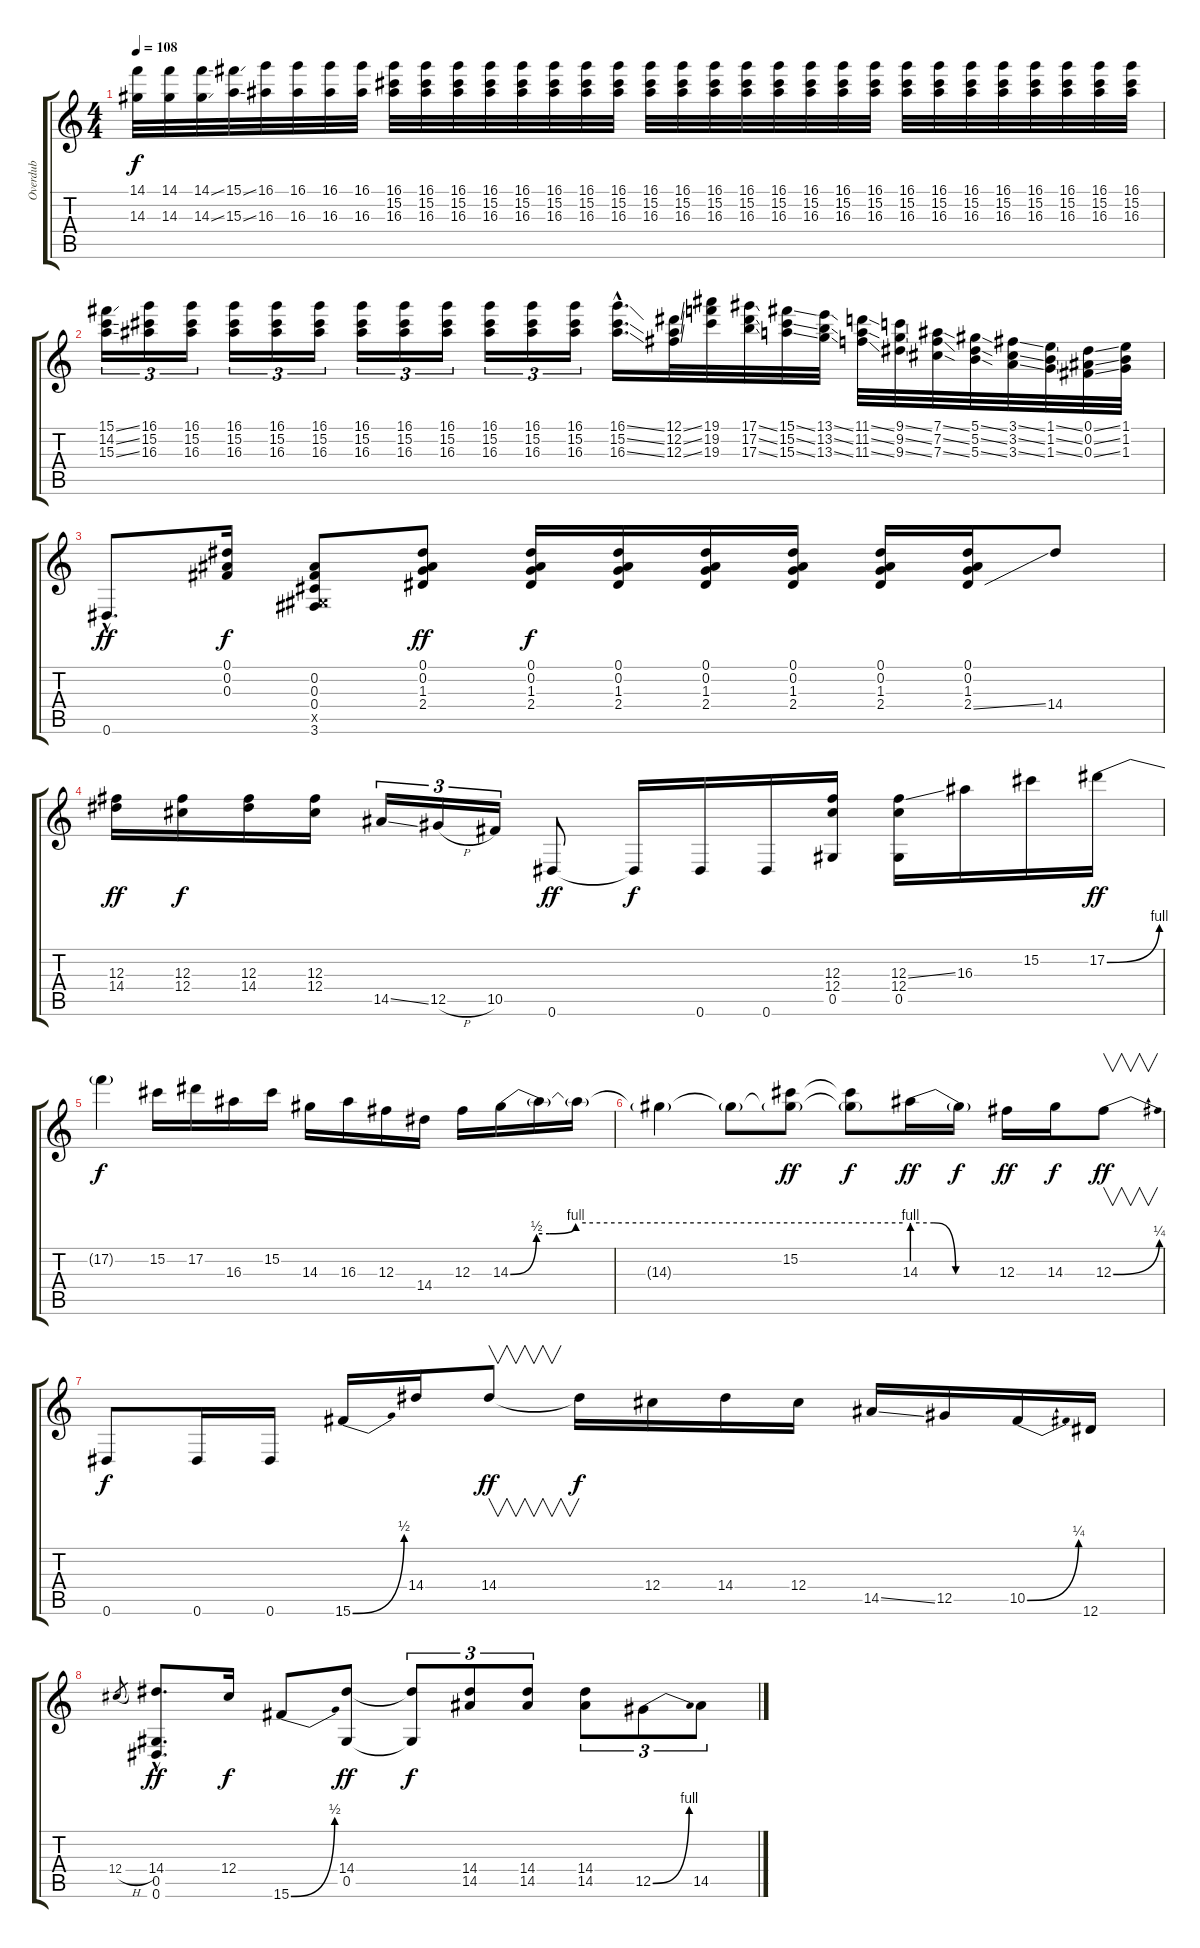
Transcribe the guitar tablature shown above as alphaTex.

\track ("Overdub" "Overdub") {instrument fretlessbass}
\staff {score tabs}
\tuning (Eb4 Bb3 Gb3 Db3 Ab2 Eb2) {hide}
\ts (4 4)
\tempo 108
\clef g2
\ks c
(14.1 14.3).32{dy f} (14.1 14.3).32 (14.1{ss} 14.3{ss}).32 (15.1{ss} 15.3{ss}).32 (16.1 16.3).32 (16.1 16.3).32 (16.1 16.3).32 (16.1 16.3).32 (16.1 15.2 16.3).32 (16.1 15.2 16.3).32 (16.1 15.2 16.3).32 (16.1 15.2 16.3).32 (16.1 15.2 16.3).32 (16.1 15.2 16.3).32 (16.1 15.2 16.3).32 (16.1 15.2 16.3).32 (16.1 15.2 16.3).32 (16.1 15.2 16.3).32 (16.1 15.2 16.3).32 (16.1 15.2 16.3).32 (16.1 15.2 16.3).32 (16.1 15.2 16.3).32 (16.1 15.2 16.3).32 (16.1 15.2 16.3).32 (16.1 15.2 16.3).32 (16.1 15.2 16.3).32 (16.1 15.2 16.3).32 (16.1 15.2 16.3).32 (16.1 15.2 16.3).32 (16.1 15.2 16.3).32 (16.1 15.2 16.3).32 (16.1 15.2 16.3).32 |
(15.1{ss} 14.2{ss} 15.3{ss}).16{tu (3 2)} (16.1 15.2 16.3).16{tu (3 2)} (16.1 15.2 16.3).16{tu (3 2)} (16.1 15.2 16.3).16{tu (3 2)} (16.1 15.2 16.3).16{tu (3 2)} (16.1 15.2 16.3).16{tu (3 2)} (16.1 15.2 16.3).16{tu (3 2)} (16.1 15.2 16.3).16{tu (3 2)} (16.1 15.2 16.3).16{tu (3 2)} (16.1 15.2 16.3).16{tu (3 2)} (16.1 15.2 16.3).16{tu (3 2)} (16.1 15.2 16.3).16{tu (3 2)} (16.1{ss hac} 15.2{ss hac} 16.3{ss hac}).16{d} (12.1{ss} 12.2{ss} 12.3{ss}).32 (19.1 19.2 19.3).32 (17.1{ss} 17.2{ss} 17.3{ss}).32 (15.1{ss} 15.2{ss} 15.3{ss}).32 (13.1{ss} 13.2{ss} 13.3{ss}).32 (11.1{ss} 11.2{ss} 11.3{ss}).32 (9.1{ss} 9.2{ss} 9.3{ss}).32 (7.1{ss} 7.2{ss} 7.3{ss}).32 (5.1{ss} 5.2{ss} 5.3{ss}).32 (3.1{ss} 3.2{ss} 3.3{ss}).32 (1.1{ss} 1.2{ss} 1.3{ss}).32 (0.1{ss} 0.2{ss} 0.3{ss}).32 (1.1 1.2 1.3).32 |
0.6{hac}.8{d dy ff} (0.1 0.2 0.3).16{dy f} (0.2 0.3 0.4 0.5{x} 3.6).8 (0.1 0.2 1.3 2.4).8{dy ff} (0.1 0.2 1.3 2.4).16{dy f} (0.1 0.2 1.3 2.4).16 (0.1 0.2 1.3 2.4).16 (0.1 0.2 1.3 2.4).16 (0.1 0.2 1.3 2.4).16 (0.1 0.2 1.3 2.4{ss}).16 14.4.8 |
(12.3 14.4).16{dy ff} (12.3 12.4).16{dy f} (12.3 14.4).16 (12.3 12.4).16 14.5{ss}.16{tu (3 2)} 12.5{h}.16{tu (3 2)} 10.5.16{tu (3 2)} 0.6.8{dy ff} 0.6{t}.16{dy f} 0.6.16 0.6.16 (12.3 12.4 0.5).16 (12.3{ss} 12.4 0.5).16 16.3.16 15.2.16 17.2{be (bend 0 0 60 4)}.16{dy ff} |
17.2{t}.4{dy f} 15.2.16 17.2.16 16.3.16 15.2.16 14.3.16 16.3.16 12.3.16 14.4.16 12.3.16 14.3{be (custom 0 0 4 2 6 2 10 4 60 4)}.16 14.3{t}.16 14.3{t}.16 |
14.3{t}.4 14.3{t}.8 (15.2 14.3{t}).8{dy ff} (15.2{t} 14.3{t}).8{dy f} 14.3{be (custom 0 4 15 4 30 0 60 0)}.16{dy ff} 14.3{t}.16{dy f} 12.3.16{dy ff} 14.3.16{dy f} 12.3{be (bend 0 0 60 1)}.8{v dy ff} |
0.6.8{dy f} 0.6.16 0.6.16 15.6{be (bend 0 0 60 2)}.16 14.4.16 14.4.8{v dy ff} 14.4{t}.16{dy f} 12.4.16 14.4.16 12.4.16 14.5{ss}.16 12.5.16 10.5{be (bend 0 0 60 1)}.16 12.6.16 |
12.4{h}.8{gr} (14.4{hac} 0.5{hac} 0.6{hac}).8{d dy ff} 12.4.16{dy f} 15.6{be (bend 0 0 60 2)}.8 (14.4 0.5).8{dy ff} (14.4{t} 0.5{t}).8{tu (3 2) dy f} (14.4 14.5).8{tu (3 2)} (14.4 14.5).8{tu (3 2)} (14.4 14.5).8{tu (3 2)} 12.5{be (bend 0 0 60 4)}.8{tu (3 2)} 14.5.8{tu (3 2)}
